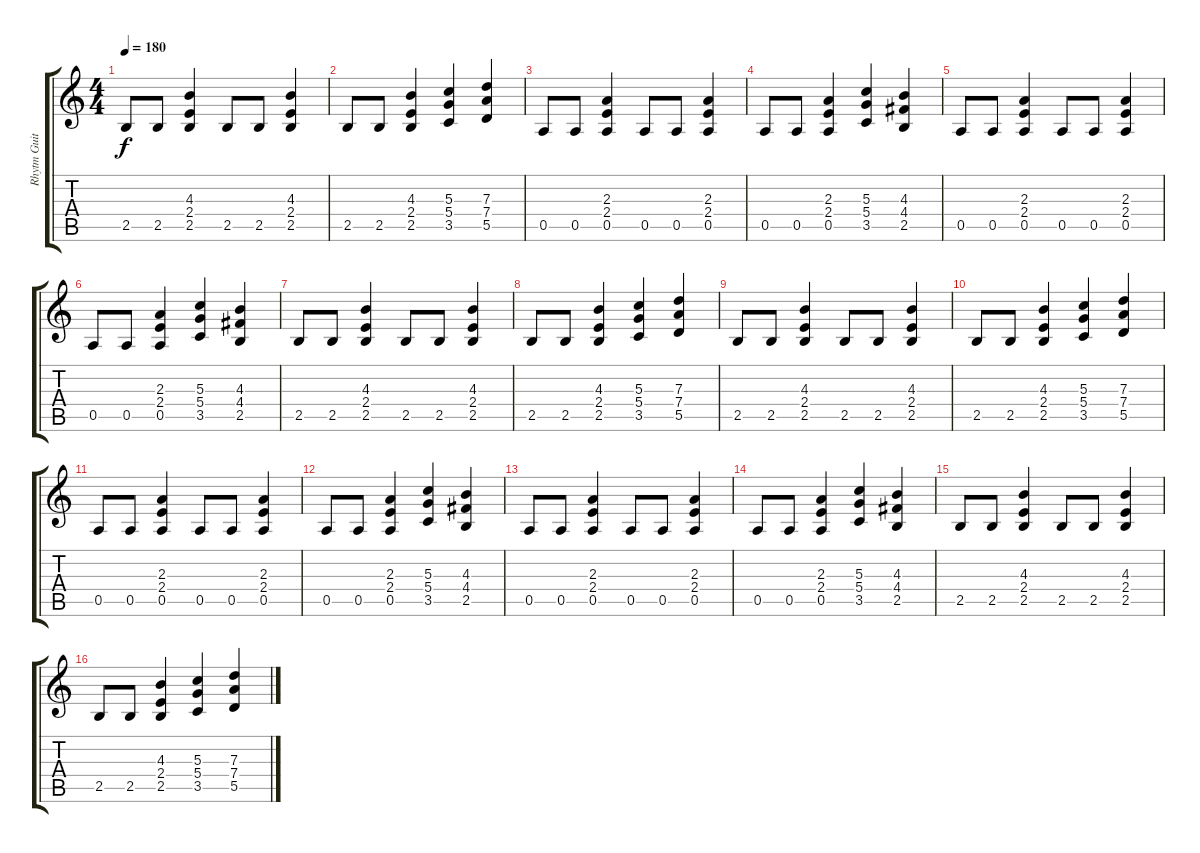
\track ("Rhytm Guitar" "Rhytm Guit") {instrument distortionguitar}
\staff {score tabs}
\tuning (E4 B3 G3 D3 A2 E2) {hide}
\ts (4 4)
\tempo 180
\clef g2
\ks c
2.5.8{dy f} 2.5.8 (4.3 2.4 2.5).4 2.5.8 2.5.8 (4.3 2.4 2.5).4 |
2.5.8 2.5.8 (4.3 2.4 2.5).4 (5.3 5.4 3.5).4 (7.3 7.4 5.5).4 |
0.5.8 0.5.8 (2.3 2.4 0.5).4 0.5.8 0.5.8 (2.3 2.4 0.5).4 |
0.5.8 0.5.8 (2.3 2.4 0.5).4 (5.3 5.4 3.5).4 (4.3 4.4 2.5).4 |
0.5.8 0.5.8 (2.3 2.4 0.5).4 0.5.8 0.5.8 (2.3 2.4 0.5).4 |
0.5.8 0.5.8 (2.3 2.4 0.5).4 (5.3 5.4 3.5).4 (4.3 4.4 2.5).4 |
2.5.8 2.5.8 (4.3 2.4 2.5).4 2.5.8 2.5.8 (4.3 2.4 2.5).4 |
2.5.8 2.5.8 (4.3 2.4 2.5).4 (5.3 5.4 3.5).4 (7.3 7.4 5.5).4 |
2.5.8 2.5.8 (4.3 2.4 2.5).4 2.5.8 2.5.8 (4.3 2.4 2.5).4 |
2.5.8 2.5.8 (4.3 2.4 2.5).4 (5.3 5.4 3.5).4 (7.3 7.4 5.5).4 |
0.5.8 0.5.8 (2.3 2.4 0.5).4 0.5.8 0.5.8 (2.3 2.4 0.5).4 |
0.5.8 0.5.8 (2.3 2.4 0.5).4 (5.3 5.4 3.5).4 (4.3 4.4 2.5).4 |
0.5.8 0.5.8 (2.3 2.4 0.5).4 0.5.8 0.5.8 (2.3 2.4 0.5).4 |
0.5.8 0.5.8 (2.3 2.4 0.5).4 (5.3 5.4 3.5).4 (4.3 4.4 2.5).4 |
2.5.8 2.5.8 (4.3 2.4 2.5).4 2.5.8 2.5.8 (4.3 2.4 2.5).4 |
2.5.8 2.5.8 (4.3 2.4 2.5).4 (5.3 5.4 3.5).4 (7.3 7.4 5.5).4
